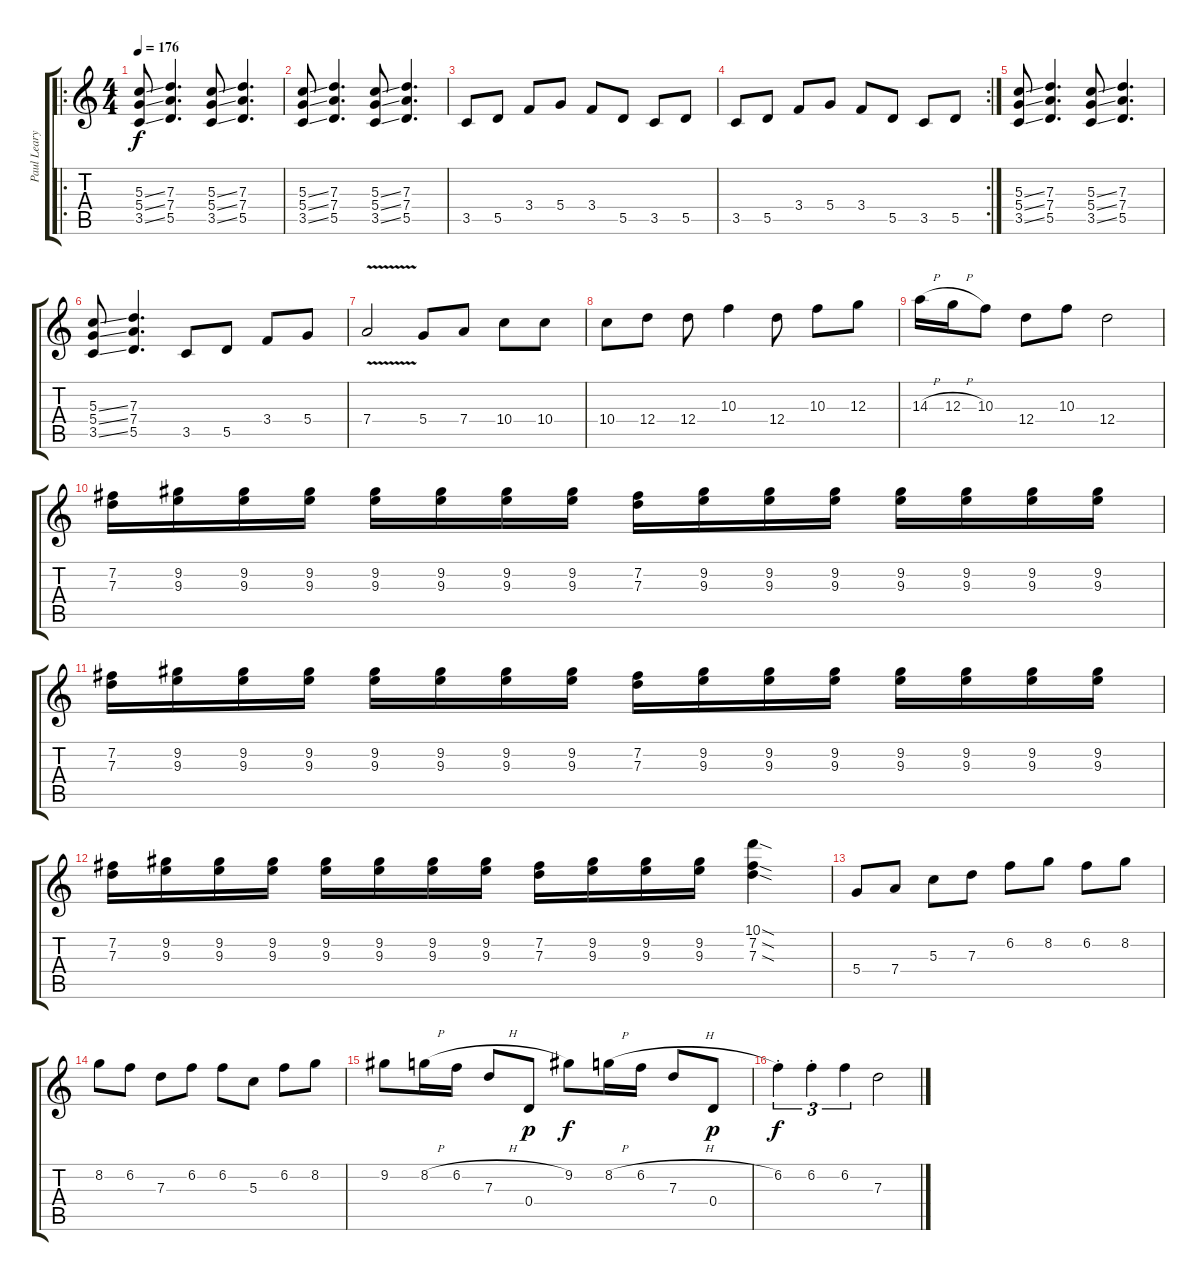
\track ("Paul Leary" "Paul Leary") {instrument distortionguitar}
\staff {score tabs}
\tuning (E4 B3 G3 D3 A2 D2) {hide}
\ro
\ts (4 4)
\tempo 176
\clef g2
\ks c
(5.3{ss} 5.4{ss} 3.5{ss}).8{dy f} (7.3 7.4 5.5).4{d} (5.3{ss} 5.4{ss} 3.5{ss}).8 (7.3 7.4 5.5).4{d} |
(5.3{ss} 5.4{ss} 3.5{ss}).8 (7.3 7.4 5.5).4{d} (5.3{ss} 5.4{ss} 3.5{ss}).8 (7.3 7.4 5.5).4{d} |
3.5.8 5.5.8 3.4.8 5.4.8 3.4.8 5.5.8 3.5.8 5.5.8 |
\rc 2
3.5.8 5.5.8 3.4.8 5.4.8 3.4.8 5.5.8 3.5.8 5.5.8 |
(5.3{ss} 5.4{ss} 3.5{ss}).8 (7.3 7.4 5.5).4{d} (5.3{ss} 5.4{ss} 3.5{ss}).8 (7.3 7.4 5.5).4{d} |
(5.3{ss} 5.4{ss} 3.5{ss}).8 (7.3 7.4 5.5).4{d} 3.5.8 5.5.8 3.4.8 5.4.8 |
7.4{v}.2 5.4.8 7.4.8 10.4.8 10.4.8 |
10.4.8 12.4.8 12.4.8 10.3.4 12.4.8 10.3.8 12.3.8 |
14.3{h}.16 12.3{h}.16 10.3.8 12.4.8 10.3.8 12.4.2 |
(7.2 7.3).16 (9.2 9.3).16 (9.2 9.3).16 (9.2 9.3).16 (9.2 9.3).16 (9.2 9.3).16 (9.2 9.3).16 (9.2 9.3).16 (7.2 7.3).16 (9.2 9.3).16 (9.2 9.3).16 (9.2 9.3).16 (9.2 9.3).16 (9.2 9.3).16 (9.2 9.3).16 (9.2 9.3).16 |
(7.2 7.3).16 (9.2 9.3).16 (9.2 9.3).16 (9.2 9.3).16 (9.2 9.3).16 (9.2 9.3).16 (9.2 9.3).16 (9.2 9.3).16 (7.2 7.3).16 (9.2 9.3).16 (9.2 9.3).16 (9.2 9.3).16 (9.2 9.3).16 (9.2 9.3).16 (9.2 9.3).16 (9.2 9.3).16 |
(7.2 7.3).16 (9.2 9.3).16 (9.2 9.3).16 (9.2 9.3).16 (9.2 9.3).16 (9.2 9.3).16 (9.2 9.3).16 (9.2 9.3).16 (7.2 7.3).16 (9.2 9.3).16 (9.2 9.3).16 (9.2 9.3).16 (10.1{sod} 7.2{sod} 7.3{sod}).4 |
5.4.8 7.4.8 5.3.8 7.3.8 6.2.8 8.2.8 6.2.8 8.2.8 |
8.2.8 6.2.8 7.3.8 6.2.8 6.2.8 5.3.8 6.2.8 8.2.8 |
9.2.8 8.2{h}.16 6.2{h}.16 7.3.8 0.4.8{dy p} 9.2.8{dy f} 8.2{h}.16 6.2{h}.16 7.3.8 0.4.8{dy p} |
6.2{st}.4{tu (3 2) dy f} 6.2{st}.4{tu (3 2)} 6.2.4{tu (3 2)} 7.3.2
